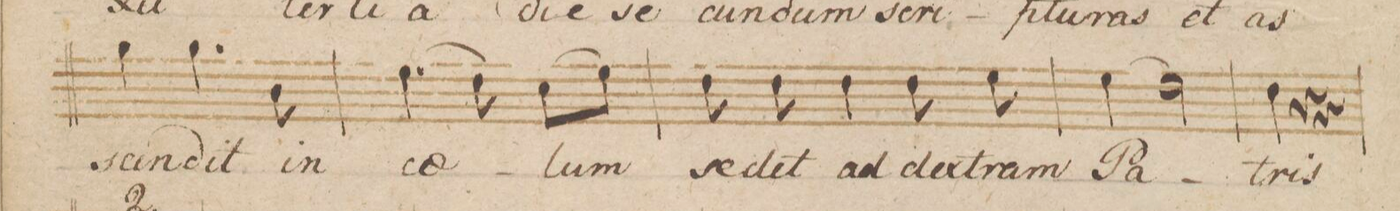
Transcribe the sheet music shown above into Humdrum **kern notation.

**kern	**text	**dynam
*I"Tenore.	*	*
*clefC4	*	*
*k[b-]	*	*
*met(c|)	*	*
*M3/4	*	*
4f\	-scin-	.
4.f\	-dit	.
8A\	in	.
=139	=139	=139
(4.d\	cae-	.
8c\)	.	.
(8B-\L	-lum	.
8d\J)	.	.
=140	=140	=140
8c\	-se-	.
8c\	-det	.
4c\	ad	.
8c\	dex-	.
8d\	-tram	.
=141	=141	=141
(4d\	Pa-	.
2c\)	.	.
=142	=142	=142
4c\	-tris	.
4r	.	.
4r	.	.
=143	=143	=143
*-	*-	*-
